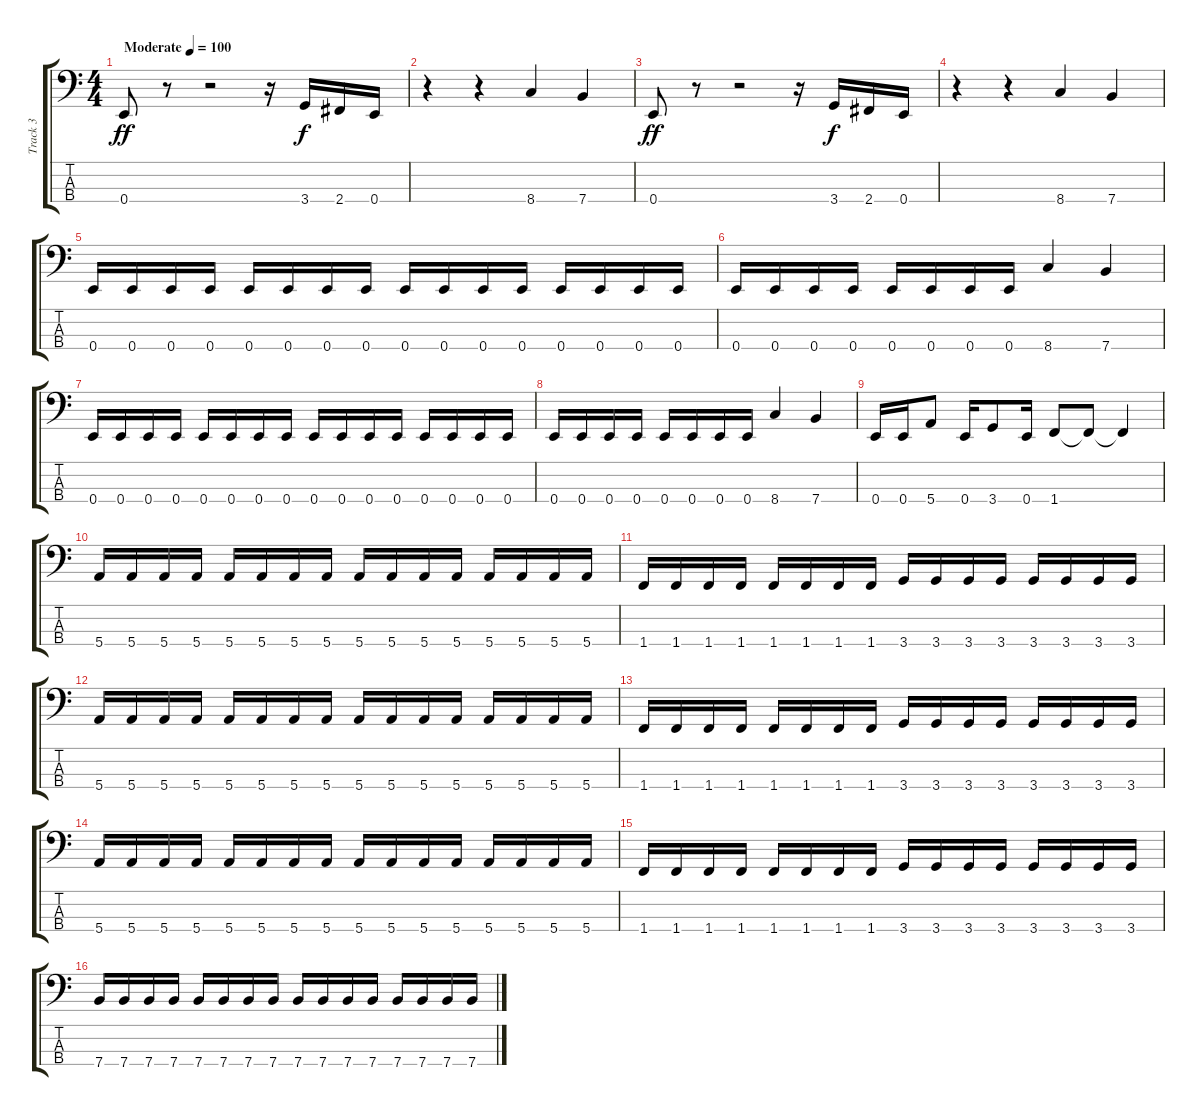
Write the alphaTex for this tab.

\track ("Track 3" "Track 3") {instrument electricbasspick}
\staff {score tabs}
\tuning (G2 D2 A1 E1) {hide}
\ts (4 4)
\tempo (100 "Moderate")
\clef f4
\ks c
0.4.8{dy ff instrument electricbasspick} r.8 r.2 r.16 3.4.16{dy f} 2.4.16 0.4.16 |
r.4 r.4 8.4.4 7.4.4 |
0.4.8{dy ff} r.8 r.2 r.16 3.4.16{dy f} 2.4.16 0.4.16 |
r.4 r.4 8.4.4 7.4.4 |
0.4.16 0.4.16 0.4.16 0.4.16 0.4.16 0.4.16 0.4.16 0.4.16 0.4.16 0.4.16 0.4.16 0.4.16 0.4.16 0.4.16 0.4.16 0.4.16 |
0.4.16 0.4.16 0.4.16 0.4.16 0.4.16 0.4.16 0.4.16 0.4.16 8.4.4 7.4.4 |
0.4.16 0.4.16 0.4.16 0.4.16 0.4.16 0.4.16 0.4.16 0.4.16 0.4.16 0.4.16 0.4.16 0.4.16 0.4.16 0.4.16 0.4.16 0.4.16 |
0.4.16 0.4.16 0.4.16 0.4.16 0.4.16 0.4.16 0.4.16 0.4.16 8.4.4 7.4.4 |
0.4.16 0.4.16 5.4.8 0.4.16 3.4.8 0.4.16 1.4.8 1.4{t}.8 1.4{t}.4 |
5.4.16 5.4.16 5.4.16 5.4.16 5.4.16 5.4.16 5.4.16 5.4.16 5.4.16 5.4.16 5.4.16 5.4.16 5.4.16 5.4.16 5.4.16 5.4.16 |
1.4.16 1.4.16 1.4.16 1.4.16 1.4.16 1.4.16 1.4.16 1.4.16 3.4.16 3.4.16 3.4.16 3.4.16 3.4.16 3.4.16 3.4.16 3.4.16 |
5.4.16 5.4.16 5.4.16 5.4.16 5.4.16 5.4.16 5.4.16 5.4.16 5.4.16 5.4.16 5.4.16 5.4.16 5.4.16 5.4.16 5.4.16 5.4.16 |
1.4.16 1.4.16 1.4.16 1.4.16 1.4.16 1.4.16 1.4.16 1.4.16 3.4.16 3.4.16 3.4.16 3.4.16 3.4.16 3.4.16 3.4.16 3.4.16 |
5.4.16 5.4.16 5.4.16 5.4.16 5.4.16 5.4.16 5.4.16 5.4.16 5.4.16 5.4.16 5.4.16 5.4.16 5.4.16 5.4.16 5.4.16 5.4.16 |
1.4.16 1.4.16 1.4.16 1.4.16 1.4.16 1.4.16 1.4.16 1.4.16 3.4.16 3.4.16 3.4.16 3.4.16 3.4.16 3.4.16 3.4.16 3.4.16 |
7.4.16 7.4.16 7.4.16 7.4.16 7.4.16 7.4.16 7.4.16 7.4.16 7.4.16 7.4.16 7.4.16 7.4.16 7.4.16 7.4.16 7.4.16 7.4.16
